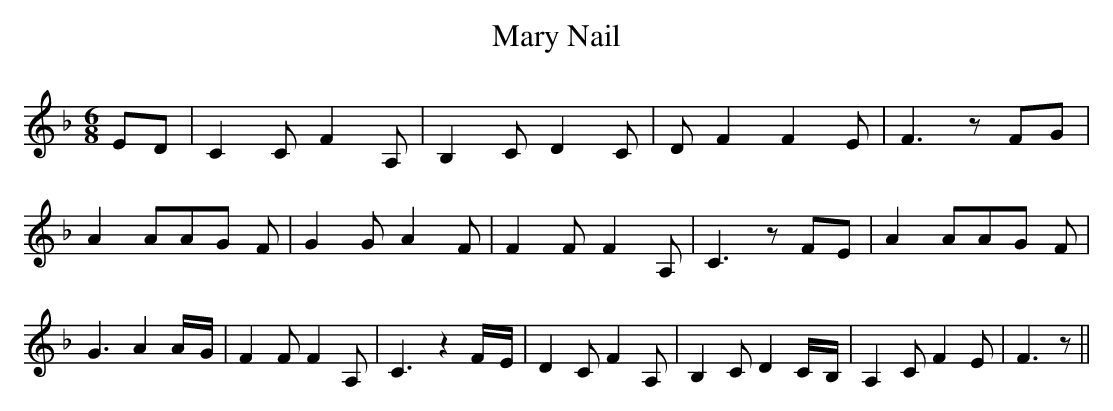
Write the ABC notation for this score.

X:1
T:Mary Nail
M:6/8
L:1/8
K:F
E-D| C2 C F2 A,| B,2 C D2 C| D F2 F2 E| F3 z FG| A2 AA-G F| G2 G A2 F|\
 F2 F F2 A,| C3 z FE| A2 AA-G F| G3 A2A/2-G/2| F2 F F2 A,| C3 z2F/2-E/2|\
 D2 C F2 A,| B,2 C D2C/2-B,/2| A,2 C F2 E| F3 z||
